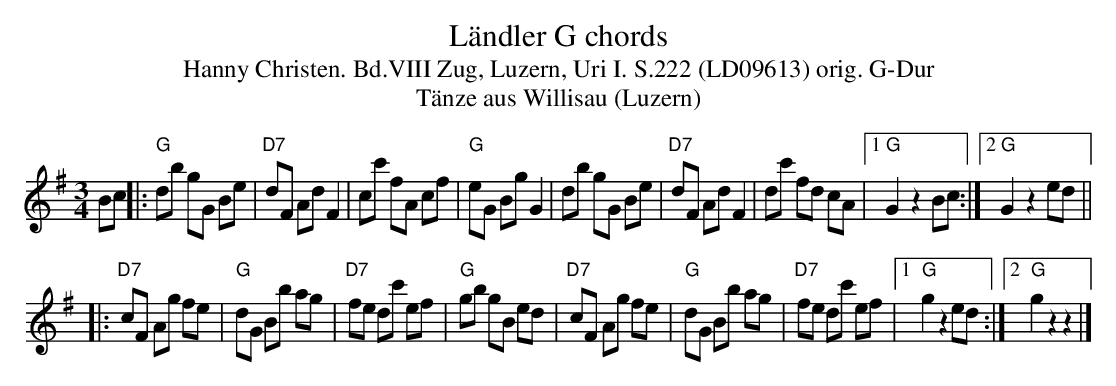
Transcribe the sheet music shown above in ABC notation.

X:1
T: Ländler G chords
T:Hanny Christen. Bd.VIII Zug, Luzern, Uri I. S.222 (LD09613) orig. G-Dur
T: T\"anze aus Willisau (Luzern)
M:3/4
L:1/8
K:G %%MIDI gchordon
Bc |: "G"db gG Be | "D7"dF Ad F2 | cc' fA cf | "G"eG Bg G2 |\
         db gG Be | "D7"dF Ad F2 | dc' fd cA |1 "G"G2z2Bc :|2 "G"G2z2ed ||
|: "D7"cF Ag fe | "G"dG Bb ag | "D7"fe dc' ef | "G"gb gB ed |\
 "D7"cF Ag fe | "G"dG Bb ag | "D7"fe dc' ef |1 "G"g2z2ed :|2 "G"g2z2z2 |]
